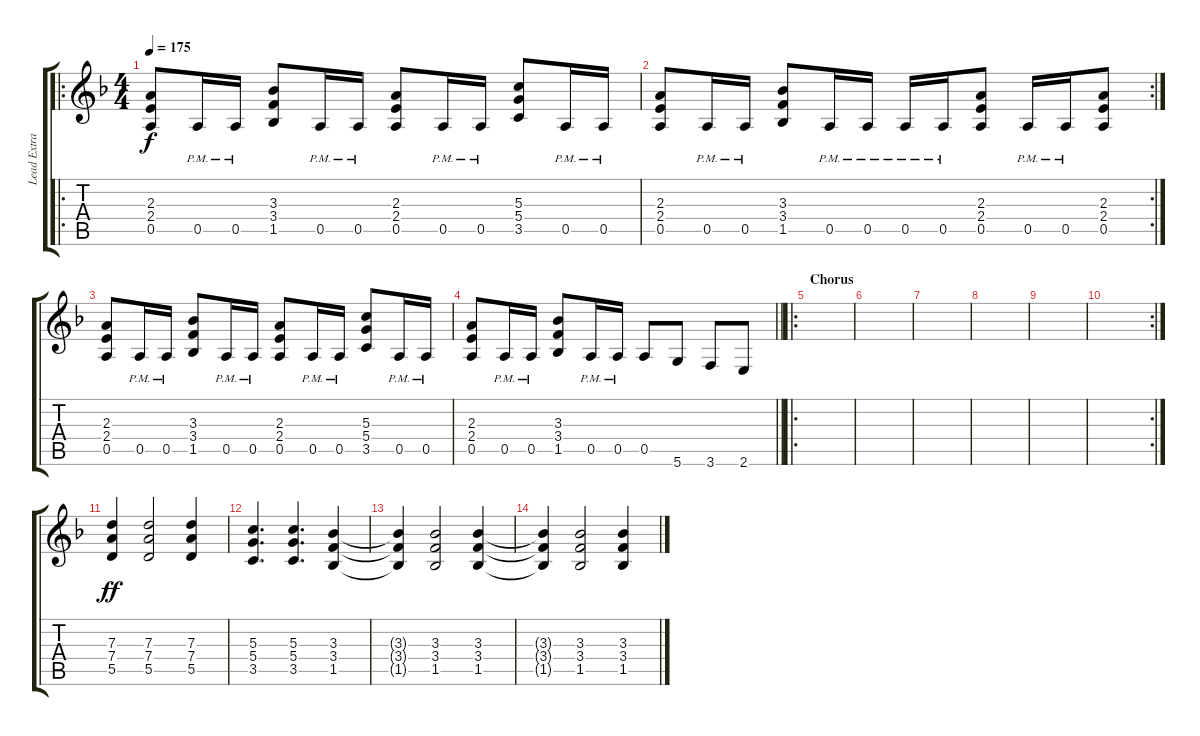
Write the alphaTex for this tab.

\track ("Lead Extra" "Lead Extra") {instrument distortionguitar}
\staff {score tabs}
\tuning (E4 B3 G3 D3 A2 D2) {hide}
\ro
\ts (4 4)
\tempo 175
\clef g2
\ks f
(2.3 2.4 0.5).8{dy f} 0.5{pm}.16 0.5{pm}.16 (3.3 3.4 1.5).8 0.5{pm}.16 0.5{pm}.16 (2.3 2.4 0.5).8 0.5{pm}.16 0.5{pm}.16 (5.3 5.4 3.5).8 0.5{pm}.16 0.5{pm}.16 |
\rc 2
(2.3 2.4 0.5).8 0.5{pm}.16 0.5{pm}.16 (3.3 3.4 1.5).8 0.5{pm}.16 0.5{pm}.16 0.5{pm}.16 0.5{pm}.16 (2.3 2.4 0.5).8 0.5{pm}.16 0.5{pm}.16 (2.3 2.4 0.5).8 |
(2.3 2.4 0.5).8 0.5{pm}.16 0.5{pm}.16 (3.3 3.4 1.5).8 0.5{pm}.16 0.5{pm}.16 (2.3 2.4 0.5).8 0.5{pm}.16 0.5{pm}.16 (5.3 5.4 3.5).8 0.5{pm}.16 0.5{pm}.16 |
\barLineRight lightlight
(2.3 2.4 0.5).8 0.5{pm}.16 0.5{pm}.16 (3.3 3.4 1.5).8 0.5{pm}.16 0.5{pm}.16 0.5.8 5.6.8 3.6.8 2.6.8 |
\ro
\section ("" "Chorus")
|
|
|
|
|
\rc 2
|
(7.3 7.4 5.5).4{dy ff} (7.3 7.4 5.5).2 (7.3 7.4 5.5).4 |
(5.3 5.4 3.5).4{d} (5.3 5.4 3.5).4{d} (3.3 3.4 1.5).4 |
(3.3{t} 3.4{t} 1.5{t}).4 (3.3 3.4 1.5).2 (3.3 3.4 1.5).4 |
(3.3{t} 3.4{t} 1.5{t}).4 (3.3 3.4 1.5).2 (3.3 3.4 1.5).4
